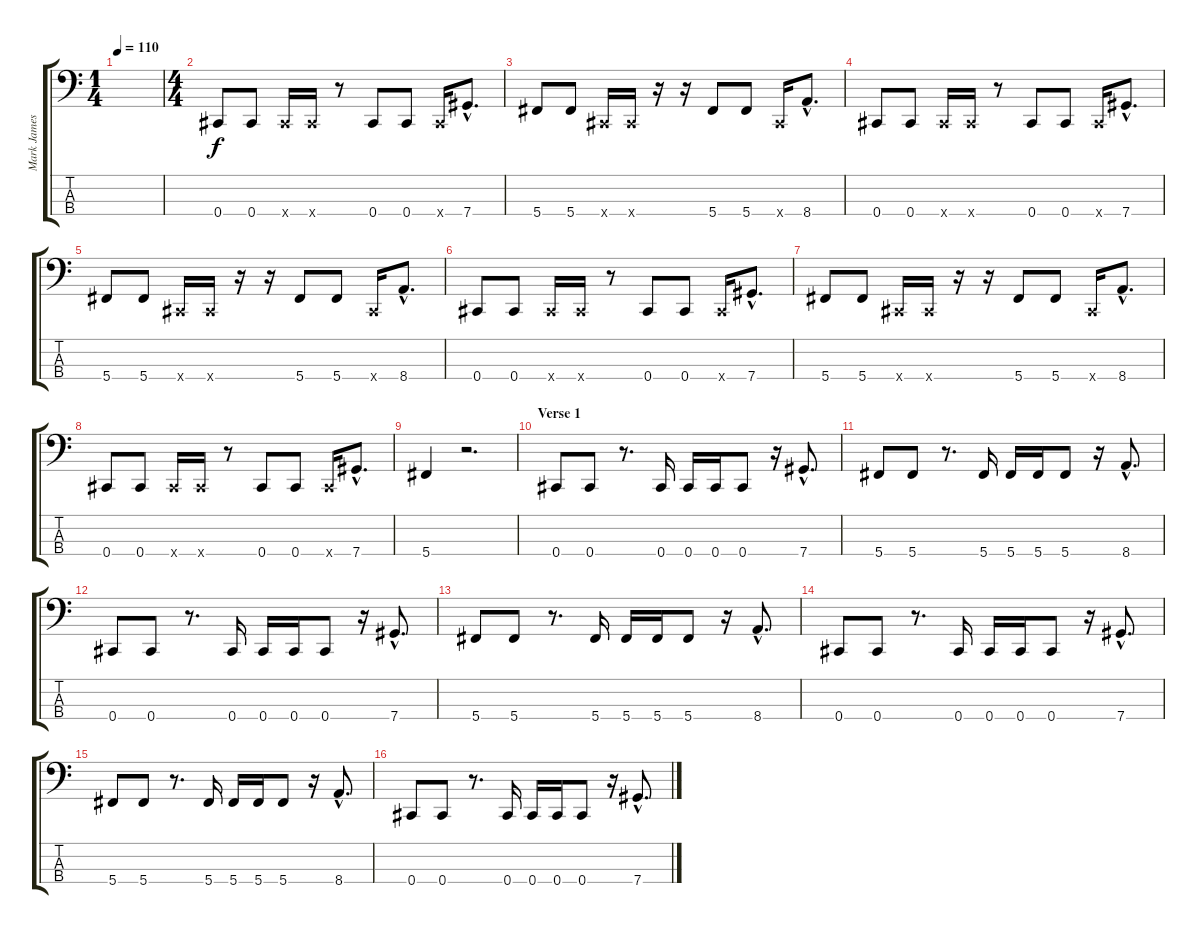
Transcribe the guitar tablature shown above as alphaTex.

\track ("Mark James Klepaski" "Mark James") {instrument electricbassfinger}
\staff {score tabs}
\tuning (Gb2 Db2 Ab1 Db1) {hide}
\ts (1 4)
\tempo 110
\clef f4
\ks c
|
\ts (4 4)
0.4.8 0.4.8 0.4{x}.16 0.4{x}.16 r.8 0.4.8 0.4.8 0.4{x}.16 7.4{hac}.8{d} |
5.4.8 5.4.8 0.4{x}.16 0.4{x}.16 r.16 r.16 5.4.8 5.4.8 0.4{x}.16 8.4{hac}.8{d} |
0.4.8 0.4.8 0.4{x}.16 0.4{x}.16 r.8 0.4.8 0.4.8 0.4{x}.16 7.4{hac}.8{d} |
5.4.8 5.4.8 0.4{x}.16 0.4{x}.16 r.16 r.16 5.4.8 5.4.8 0.4{x}.16 8.4{hac}.8{d} |
0.4.8 0.4.8 0.4{x}.16 0.4{x}.16 r.8 0.4.8 0.4.8 0.4{x}.16 7.4{hac}.8{d} |
5.4.8 5.4.8 0.4{x}.16 0.4{x}.16 r.16 r.16 5.4.8 5.4.8 0.4{x}.16 8.4{hac}.8{d} |
0.4.8 0.4.8 0.4{x}.16 0.4{x}.16 r.8 0.4.8 0.4.8 0.4{x}.16 7.4{hac}.8{d} |
5.4.4 r.2{d} |
\section ("" "Verse 1")
0.4.8 0.4.8 r.8{d} 0.4.16 0.4.16 0.4.16 0.4.8 r.16 7.4{hac}.8{d} |
5.4.8 5.4.8 r.8{d} 5.4.16 5.4.16 5.4.16 5.4.8 r.16 8.4{hac}.8{d} |
0.4.8 0.4.8 r.8{d} 0.4.16 0.4.16 0.4.16 0.4.8 r.16 7.4{hac}.8{d} |
5.4.8 5.4.8 r.8{d} 5.4.16 5.4.16 5.4.16 5.4.8 r.16 8.4{hac}.8{d} |
0.4.8 0.4.8 r.8{d} 0.4.16 0.4.16 0.4.16 0.4.8 r.16 7.4{hac}.8{d} |
5.4.8 5.4.8 r.8{d} 5.4.16 5.4.16 5.4.16 5.4.8 r.16 8.4{hac}.8{d} |
0.4.8 0.4.8 r.8{d} 0.4.16 0.4.16 0.4.16 0.4.8 r.16 7.4{hac}.8{d}
